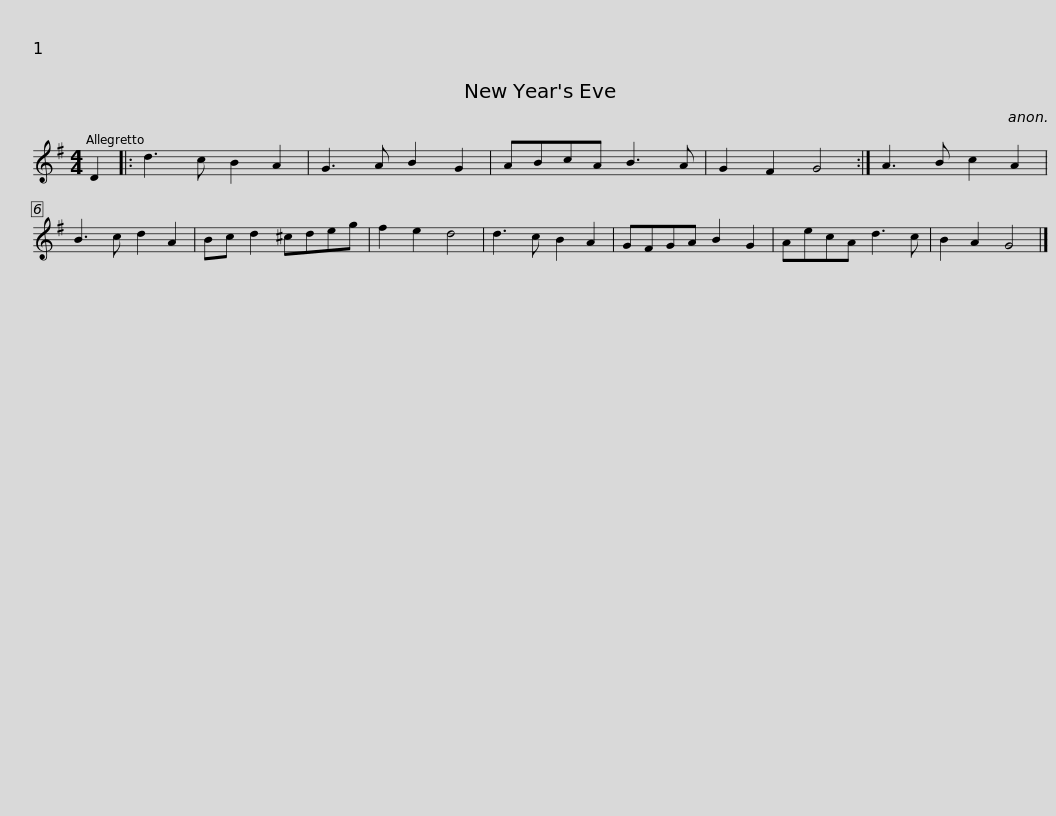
X:1
L:1/8
M:4/4
I:linebreak $
K:G
V:1 treble
V:1
 D2 |: d3 c B2 A2 | G3 A B2 G2 | ABcA B3 A | G2 F2 G4 :| %5
 A3 B c2 A2 | B3 c d2 A2 | Bc d2 ^cdeg | f2 e2 d4 |$ d3 c B2 A2 | %10
 GFGA B2 G2 | AecA d3 c | B2 A2 G4 |] %13
